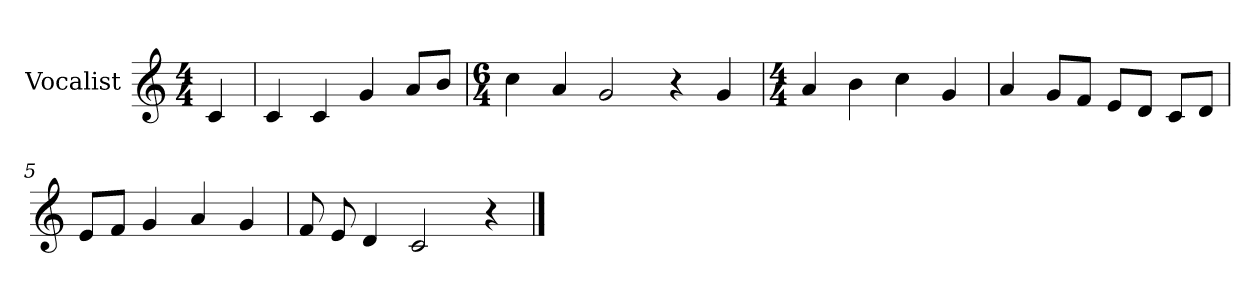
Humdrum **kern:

**kern
*part1
*staff1
*I"Vocalist
*k[]
*C:
*M4/4
=
4c
=1
4c
4c
4g
8aL
8bJ
=2
*M6/4
4cc
4a
2g
4r
4g
=3
*M4/4
4a
4b
4cc
4g
=4
4a
8gL
8fJ
8eL
8dJ
8cL
8dJ
=5
8eL
8fJ
4g
4a
4g
=6
8f
8e
4d
2c
4r
==
*-
